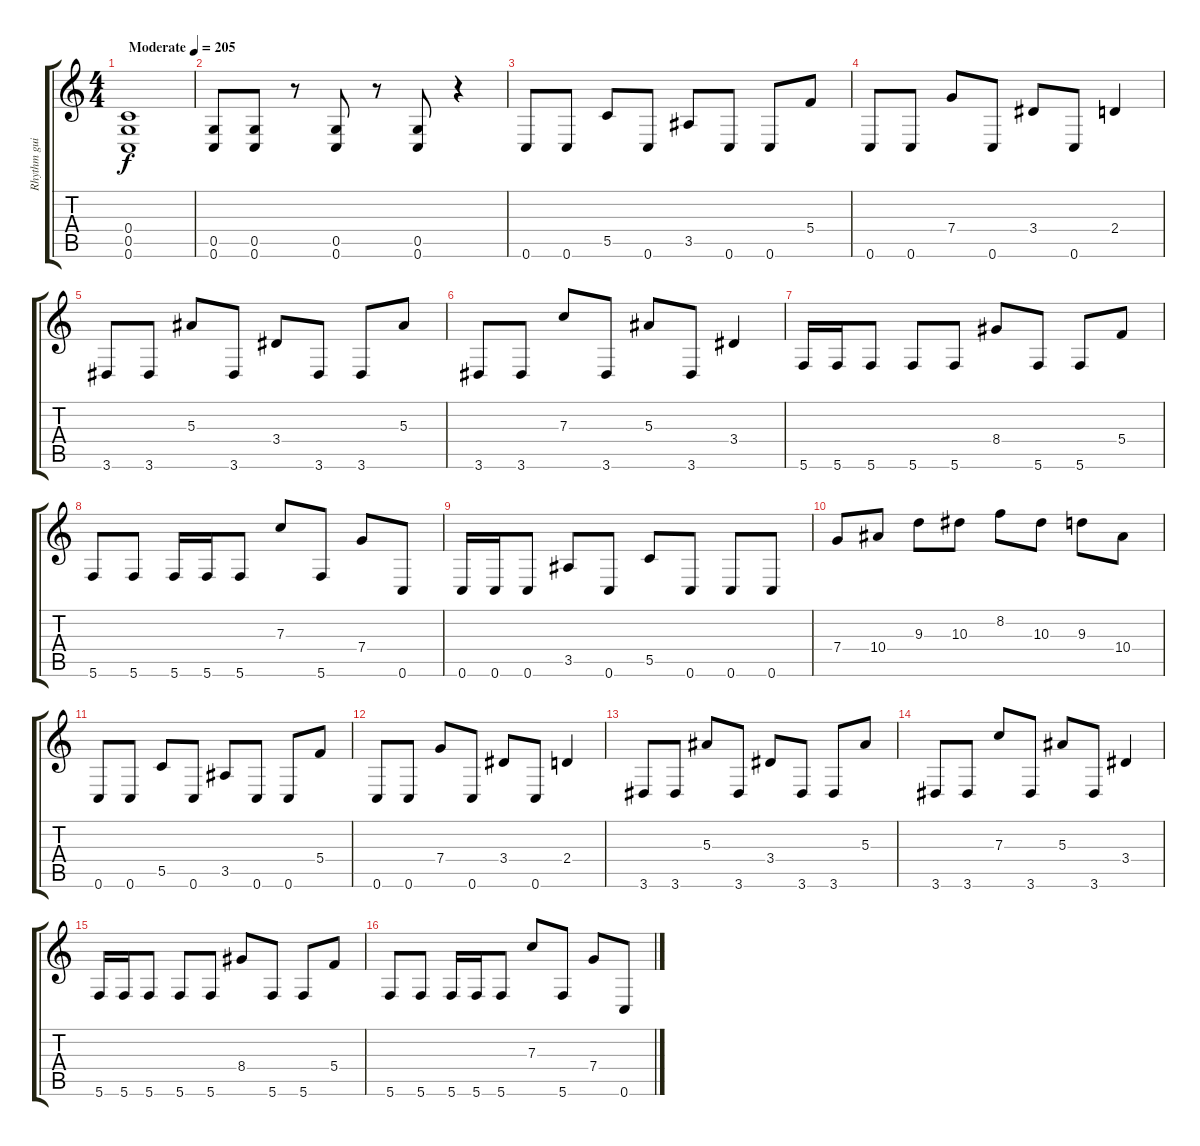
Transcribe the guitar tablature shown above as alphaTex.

\track ("Rhythm guitar right" "Rhythm gui") {instrument overdrivenguitar}
\staff {score tabs}
\tuning (D4 A3 F3 C3 G2 C2) {hide}
\ts (4 4)
\tempo (205 "Moderate")
\clef g2
\ks c
(0.4 0.5 0.6).1{dy f instrument overdrivenguitar} |
(0.5 0.6).8 (0.5 0.6).8 r.8 (0.5 0.6).8 r.8 (0.5 0.6).8 r.4 |
0.6.8 0.6.8 5.5.8 0.6.8 3.5.8 0.6.8 0.6.8 5.4.8 |
0.6.8 0.6.8 7.4.8 0.6.8 3.4.8 0.6.8 2.4.4 |
3.6.8 3.6.8 5.3.8 3.6.8 3.4.8 3.6.8 3.6.8 5.3.8 |
3.6.8 3.6.8 7.3.8 3.6.8 5.3.8 3.6.8 3.4.4 |
5.6.16 5.6.16 5.6.8 5.6.8 5.6.8 8.4.8 5.6.8 5.6.8 5.4.8 |
5.6.8 5.6.8 5.6.16 5.6.16 5.6.8 7.3.8 5.6.8 7.4.8 0.6.8 |
0.6.16 0.6.16 0.6.8 3.5.8 0.6.8 5.5.8 0.6.8 0.6.8 0.6.8 |
7.4.8 10.4.8 9.3.8 10.3.8 8.2.8 10.3.8 9.3.8 10.4.8 |
0.6.8 0.6.8 5.5.8 0.6.8 3.5.8 0.6.8 0.6.8 5.4.8 |
0.6.8 0.6.8 7.4.8 0.6.8 3.4.8 0.6.8 2.4.4 |
3.6.8 3.6.8 5.3.8 3.6.8 3.4.8 3.6.8 3.6.8 5.3.8 |
3.6.8 3.6.8 7.3.8 3.6.8 5.3.8 3.6.8 3.4.4 |
5.6.16 5.6.16 5.6.8 5.6.8 5.6.8 8.4.8 5.6.8 5.6.8 5.4.8 |
5.6.8 5.6.8 5.6.16 5.6.16 5.6.8 7.3.8 5.6.8 7.4.8 0.6.8
